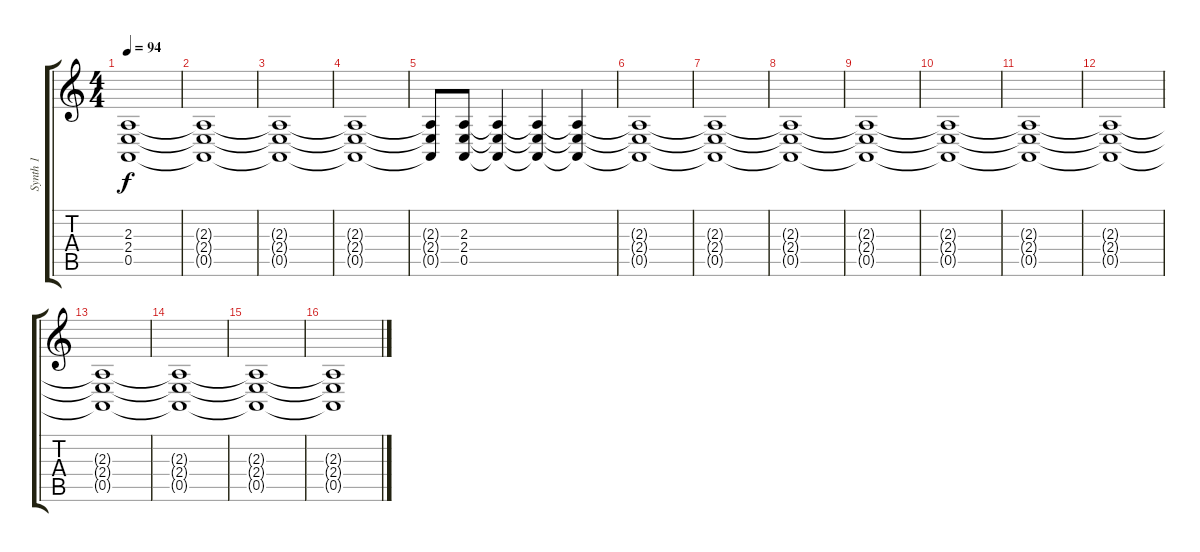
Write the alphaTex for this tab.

\track ("Synth 1" "Synth 1") {instrument synthstrings2}
\staff {score tabs}
\tuning (E4 B3 G3 D3 A2 E2) {hide}
\ts (4 4)
\tempo 94
\clef g2
\ks c
(2.3{t} 2.4{t} 0.5{t}).1{dy f} |
(2.3{t} 2.4{t} 0.5{t}).1 |
(2.3{t} 2.4{t} 0.5{t}).1 |
(2.3{t} 2.4{t} 0.5{t}).1 |
(2.3{t} 2.4{t} 0.5{t}).8 (2.3 2.4 0.5).8 (2.3{t} 2.4{t} 0.5{t}).4 (2.3{t} 2.4{t} 0.5{t}).4 (2.3{t} 2.4{t} 0.5{t}).4 |
(2.3{t} 2.4{t} 0.5{t}).1 |
(2.3{t} 2.4{t} 0.5{t}).1 |
(2.3{t} 2.4{t} 0.5{t}).1 |
(2.3{t} 2.4{t} 0.5{t}).1 |
(2.3{t} 2.4{t} 0.5{t}).1 |
(2.3{t} 2.4{t} 0.5{t}).1 |
(2.3{t} 2.4{t} 0.5{t}).1 |
(2.3{t} 2.4{t} 0.5{t}).1 |
(2.3{t} 2.4{t} 0.5{t}).1 |
(2.3{t} 2.4{t} 0.5{t}).1 |
(2.3{t} 2.4{t} 0.5{t}).1
